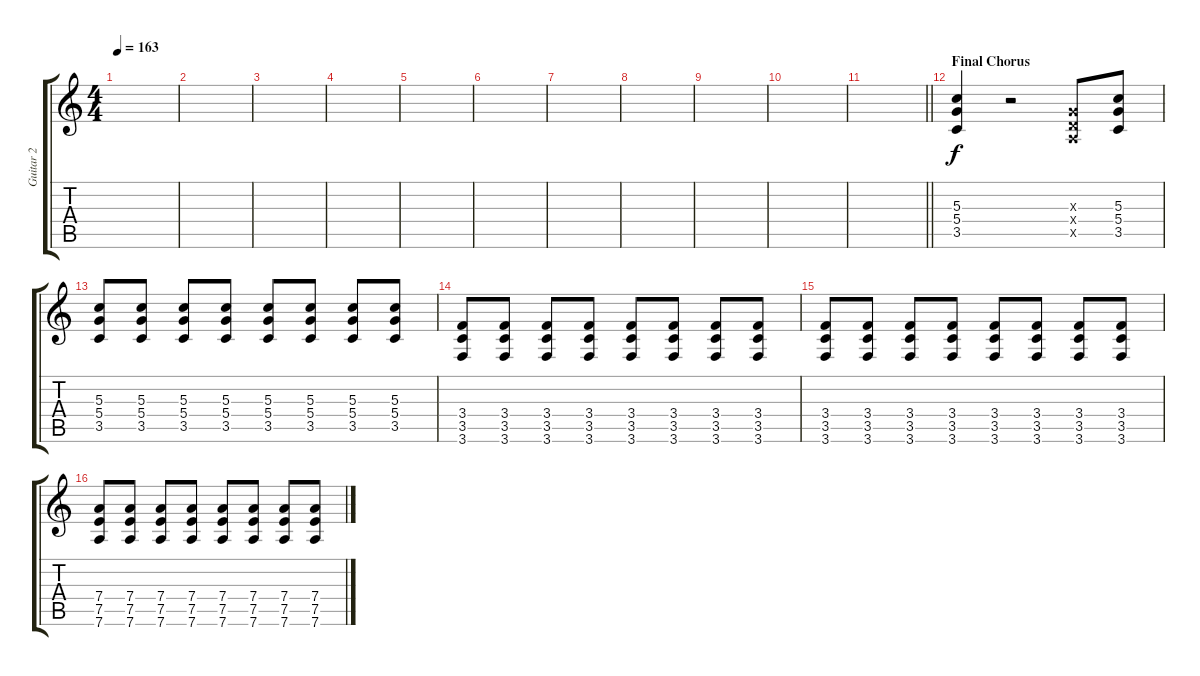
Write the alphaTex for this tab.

\track ("Guitar 2" "Guitar 2") {instrument distortionguitar}
\staff {score tabs}
\tuning (E4 B3 G3 D3 A2 D2) {hide}
\ts (4 4)
\tempo 163
\clef g2
\ks c
|
|
|
|
|
|
|
|
|
|
\barLineRight lightlight
|
\section ("" "Final Chorus")
(5.3 5.4 3.5).4 r.2 (0.3{x} 0.4{x} 0.5{x}).8 (5.3 5.4 3.5).8 |
(5.3 5.4 3.5).8 (5.3 5.4 3.5).8 (5.3 5.4 3.5).8 (5.3 5.4 3.5).8 (5.3 5.4 3.5).8 (5.3 5.4 3.5).8 (5.3 5.4 3.5).8 (5.3 5.4 3.5).8 |
(3.4 3.5 3.6).8 (3.4 3.5 3.6).8 (3.4 3.5 3.6).8 (3.4 3.5 3.6).8 (3.4 3.5 3.6).8 (3.4 3.5 3.6).8 (3.4 3.5 3.6).8 (3.4 3.5 3.6).8 |
(3.4 3.5 3.6).8 (3.4 3.5 3.6).8 (3.4 3.5 3.6).8 (3.4 3.5 3.6).8 (3.4 3.5 3.6).8 (3.4 3.5 3.6).8 (3.4 3.5 3.6).8 (3.4 3.5 3.6).8 |
(7.4 7.5 7.6).8 (7.4 7.5 7.6).8 (7.4 7.5 7.6).8 (7.4 7.5 7.6).8 (7.4 7.5 7.6).8 (7.4 7.5 7.6).8 (7.4 7.5 7.6).8 (7.4 7.5 7.6).8
